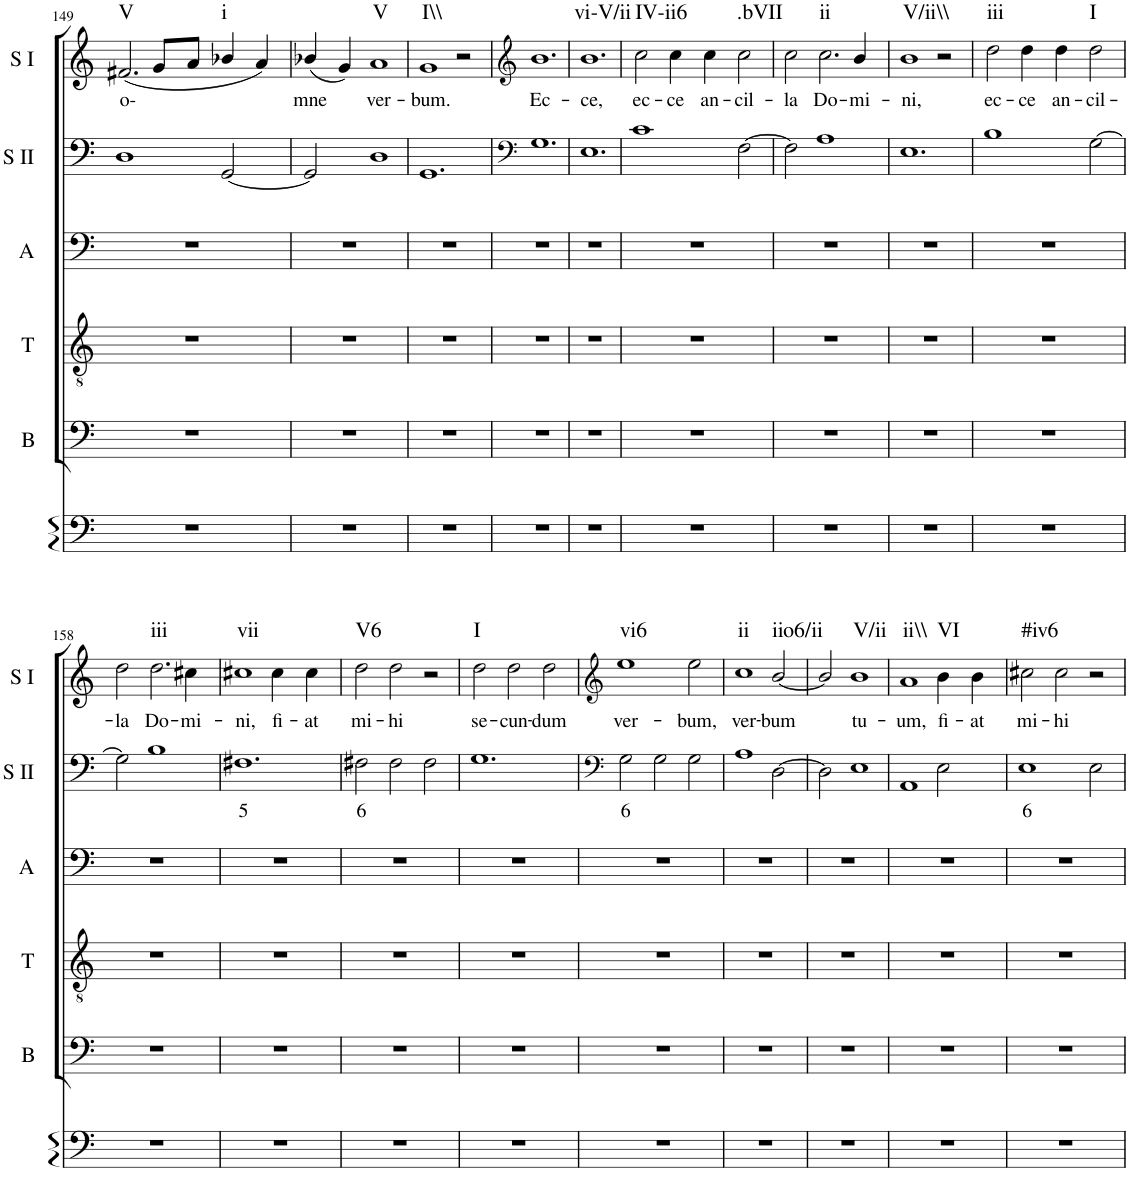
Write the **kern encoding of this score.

**kern	**kern	**kern	**kern	**kern	**text	**kern	**text	**harte
*part6	*part5	*part4	*part3	*part2	*part2	*part1	*part1	*part1
*staff6	*staff5	*staff4	*staff3	*staff2	*staff2	*staff1	*staff1	*
*I"Continuo	*I"Bass	*I"Tenor	*I"Alto	*I"Soprano II	*	*I"Soprano I	*	*
*	*I'B	*I'T	*I'A	*I'S II	*	*I'S I	*	*
!!LO:PB:g=z
*clefF4	*clefF4	*clefGv2	*clefF4	*clefF4	*	*clefG2	*	*
*k[]	*k[]	*k[]	*k[]	*k[]	*	*k[]	*	*
*M3/2	*M3/2	*M3/2	*M3/2	*M3/2	*	*M3/2	*	*
=149	=149	=149	=149	=149	=149	=149	=149	=149
!	!	!	!	!	!	!	!LO:LY:b	!LO:H:kt=V
1.r	1.r	1.r	1.r	1D	.	(2.f#X/	o-	N
.	.	.	.	.	.	8g/L	.	.
.	.	.	.	.	.	8a/J	.	.
!	!	!	!	!	!	!	!	!LO:H:kt=i
.	.	.	.	[2GG/	.	4b-X/	.	N
.	.	.	.	.	.	4a/)	.	.
=150	=150	=150	=150	=150	=150	=150	=150	=150
!	!	!	!	!	!	!	!LO:LY:b	!
1.r	1.r	1.r	1.r	2GG/]	.	(4b-X/	mne	.
.	.	.	.	.	.	4g/)	.	.
!	!	!	!	!	!	!	!LO:LY:b	!LO:H:kt=V
.	.	.	.	1D	.	1a	ver-	N
=151	=151	=151	=151	=151	=151	=151	=151	=151
!	!	!	!	!	!	!	!LO:LY:b	!LO:H:kt=I\\
1.r	1.r	1.r	1.r	1.GG	.	1g	bum.	N
.	.	.	.	.	.	2r	.	.
=152	=152	=152	=152	=152	=152	=152	=152	=152
*	*	*	*	*clefF4	*	*clefG2	*	*
!	!	!	!	!	!	!	!LO:LY:b	!
1.r	1.r	1.r	1.r	1.G	.	1.b	Ec-	.
=153	=153	=153	=153	=153	=153	=153	=153	=153
!	!	!	!	!	!	!	!LO:LY:b	!LO:H:kt=vi-V/ii
1.r	1.r	1.r	1.r	1.E	.	1.b	ce,	N
=154	=154	=154	=154	=154	=154	=154	=154	=154
!	!	!	!	!	!	!	!LO:LY:b	!LO:H:kt=IV-ii6
1.r	1.r	1.r	1.r	1c	.	2cc\	ec-	N
!	!	!	!	!	!	!	!LO:LY:b	!
.	.	.	.	.	.	4cc\	ce	.
!	!	!	!	!	!	!	!LO:LY:b	!
.	.	.	.	.	.	4cc\	an-	.
!	!	!	!	!	!	!	!LO:LY:b	!LO:H:kt=.bVII
.	.	.	.	[2F\	.	2cc\	cil-	N
=155	=155	=155	=155	=155	=155	=155	=155	=155
!	!	!	!	!	!	!	!LO:LY:b	!
1.r	1.r	1.r	1.r	2F\]	.	2cc\	la	.
!	!	!	!	!	!	!	!LO:LY:b	!LO:H:kt=ii
.	.	.	.	1A	.	2.cc\	Do-	N
!	!	!	!	!	!	!	!LO:LY:b	!
.	.	.	.	.	.	4b/	mi-	.
=156	=156	=156	=156	=156	=156	=156	=156	=156
!	!	!	!	!	!	!	!LO:LY:b	!LO:H:kt=V/ii\\
1.r	1.r	1.r	1.r	1.E	.	1b	ni,	N
.	.	.	.	.	.	2r	.	.
=157	=157	=157	=157	=157	=157	=157	=157	=157
!	!	!	!	!	!	!	!LO:LY:b	!LO:H:kt=iii
1.r	1.r	1.r	1.r	1B	.	2dd\	ec-	N
!	!	!	!	!	!	!	!LO:LY:b	!
.	.	.	.	.	.	4dd\	ce	.
!	!	!	!	!	!	!	!LO:LY:b	!
.	.	.	.	.	.	4dd\	an-	.
!	!	!	!	!	!	!	!LO:LY:b	!LO:H:kt=I
.	.	.	.	[2G\	.	2dd\	cil-	N
!!LO:LB:g=z
=158	=158	=158	=158	=158	=158	=158	=158	=158
!	!	!	!	!	!	!	!LO:LY:b	!
1.r	1.r	1.r	1.r	2G\]	.	2dd\	la	.
!	!	!	!	!	!	!	!LO:LY:b	!LO:H:kt=iii
.	.	.	.	1B	.	2.dd\	Do-	N
!	!	!	!	!	!	!	!LO:LY:b	!
.	.	.	.	.	.	4cc#X\	mi-	.
=159	=159	=159	=159	=159	=159	=159	=159	=159
!	!	!	!	!	!LO:LY:b	!	!LO:LY:b	!LO:H:kt=vii
1.r	1.r	1.r	1.r	1.F#X	5	1cc#X	ni,	N
!	!	!	!	!	!	!	!LO:LY:b	!
.	.	.	.	.	.	4cc#\	fi-	.
!	!	!	!	!	!	!	!LO:LY:b	!
.	.	.	.	.	.	4cc#\	at	.
=160	=160	=160	=160	=160	=160	=160	=160	=160
!	!	!	!	!	!LO:LY:b	!	!LO:LY:b	!LO:H:kt=V6
1.r	1.r	1.r	1.r	2F#X\	6	2dd\	mi-	N
!	!	!	!	!	!	!	!LO:LY:b	!
.	.	.	.	2F#\	.	2dd\	hi	.
.	.	.	.	2F#\	.	2r	.	.
=161	=161	=161	=161	=161	=161	=161	=161	=161
!	!	!	!	!	!	!	!LO:LY:b	!LO:H:kt=I
1.r	1.r	1.r	1.r	1.G	.	2dd\	se-	N
!	!	!	!	!	!	!	!LO:LY:b	!
.	.	.	.	.	.	2dd\	cun-	.
!	!	!	!	!	!	!	!LO:LY:b	!
.	.	.	.	.	.	2dd\	dum	.
=162	=162	=162	=162	=162	=162	=162	=162	=162
*	*	*	*	*clefF4	*	*clefG2	*	*
!	!	!	!	!	!LO:LY:b	!	!LO:LY:b	!LO:H:kt=vi6
1.r	1.r	1.r	1.r	2G\	6	1ee	ver-	N
.	.	.	.	2G\	.	.	.	.
!	!	!	!	!	!	!	!LO:LY:b	!
.	.	.	.	2G\	.	2ee\	bum,	.
=163	=163	=163	=163	=163	=163	=163	=163	=163
!	!	!	!	!	!	!	!LO:LY:b	!LO:H:kt=ii
1.r	1.r	1.r	1.r	1A	.	1cc	ver-	N
!	!	!	!	!	!	!	!LO:LY:b	!LO:H:kt=iio6/ii
.	.	.	.	[2D\	.	[2b/	bum	N
=164	=164	=164	=164	=164	=164	=164	=164	=164
1.r	1.r	1.r	1.r	2D\]	.	2b/]	.	.
!	!	!	!	!	!	!	!LO:LY:b	!LO:H:kt=V/ii
.	.	.	.	1E	.	1b	tu-	N
=165	=165	=165	=165	=165	=165	=165	=165	=165
!	!	!	!	!	!	!	!LO:LY:b	!LO:H:kt=ii\\
1.r	1.r	1.r	1.r	1AA	.	1a	um,	N
!	!	!	!	!	!	!	!LO:LY:b	!LO:H:kt=VI
.	.	.	.	2E\	.	4b\	fi-	N
!	!	!	!	!	!	!	!LO:LY:b	!
.	.	.	.	.	.	4b\	at	.
=166	=166	=166	=166	=166	=166	=166	=166	=166
!	!	!	!	!	!LO:LY:b	!	!LO:LY:b	!LO:H:kt=#iv6
1.r	1.r	1.r	1.r	1E	6	2cc#X\	mi-	N
!	!	!	!	!	!	!	!LO:LY:b	!
.	.	.	.	.	.	2cc#\	hi	.
.	.	.	.	2E\	.	2r	.	.
=	=	=	=	=	=	=	=	=
*-	*-	*-	*-	*-	*-	*-	*-	*-
